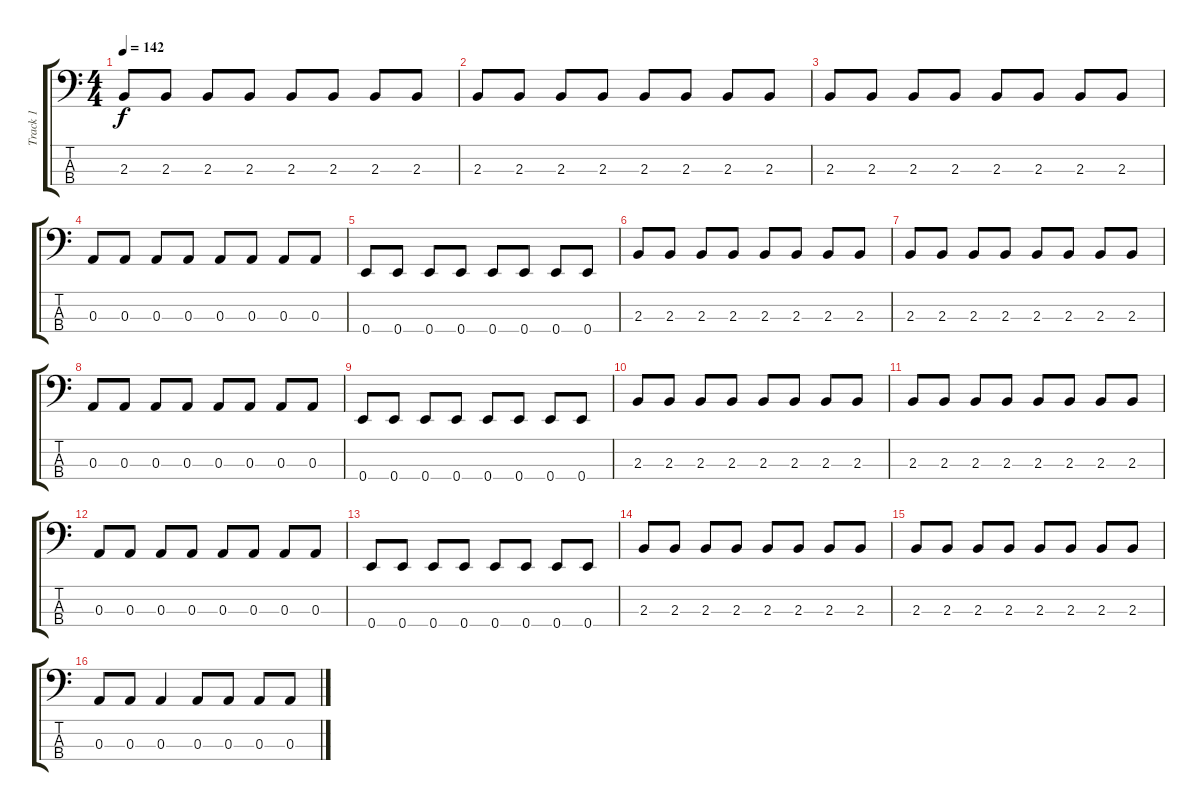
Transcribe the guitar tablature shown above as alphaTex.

\track ("Track 1" "Track 1") {instrument electricbasspick}
\staff {score tabs}
\tuning (G2 D2 A1 E1) {hide}
\ts (4 4)
\tempo 142
\clef f4
\ks c
2.3.8{dy f} 2.3.8 2.3.8 2.3.8 2.3.8 2.3.8 2.3.8 2.3.8 |
2.3.8 2.3.8 2.3.8 2.3.8 2.3.8 2.3.8 2.3.8 2.3.8 |
2.3.8 2.3.8 2.3.8 2.3.8 2.3.8 2.3.8 2.3.8 2.3.8 |
0.3.8 0.3.8 0.3.8 0.3.8 0.3.8 0.3.8 0.3.8 0.3.8 |
0.4.8 0.4.8 0.4.8 0.4.8 0.4.8 0.4.8 0.4.8 0.4.8 |
2.3.8 2.3.8 2.3.8 2.3.8 2.3.8 2.3.8 2.3.8 2.3.8 |
2.3.8 2.3.8 2.3.8 2.3.8 2.3.8 2.3.8 2.3.8 2.3.8 |
0.3.8 0.3.8 0.3.8 0.3.8 0.3.8 0.3.8 0.3.8 0.3.8 |
0.4.8 0.4.8 0.4.8 0.4.8 0.4.8 0.4.8 0.4.8 0.4.8 |
2.3.8 2.3.8 2.3.8 2.3.8 2.3.8 2.3.8 2.3.8 2.3.8 |
2.3.8 2.3.8 2.3.8 2.3.8 2.3.8 2.3.8 2.3.8 2.3.8 |
0.3.8 0.3.8 0.3.8 0.3.8 0.3.8 0.3.8 0.3.8 0.3.8 |
0.4.8 0.4.8 0.4.8 0.4.8 0.4.8 0.4.8 0.4.8 0.4.8 |
2.3.8 2.3.8 2.3.8 2.3.8 2.3.8 2.3.8 2.3.8 2.3.8 |
2.3.8 2.3.8 2.3.8 2.3.8 2.3.8 2.3.8 2.3.8 2.3.8 |
0.3.8 0.3.8 0.3.4 0.3.8 0.3.8 0.3.8 0.3.8
